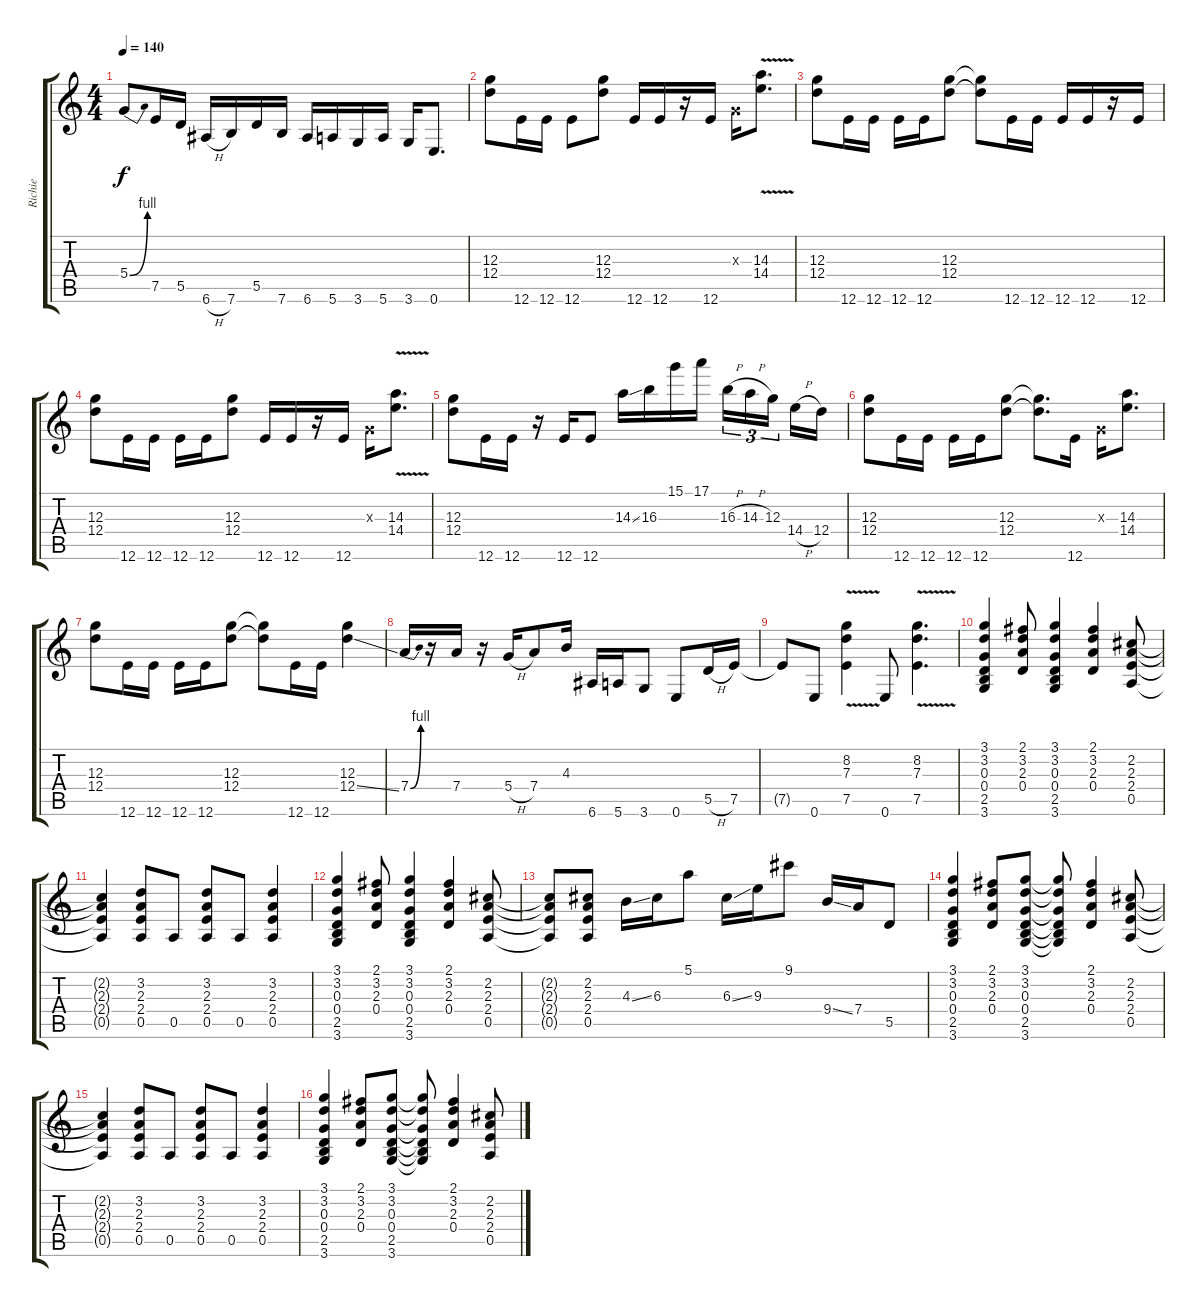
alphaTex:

\track ("Richie" "Richie") {instrument distortionguitar}
\staff {score tabs}
\tuning (E4 B3 G3 D3 A2 E2) {hide}
\ts (4 4)
\tempo 140
\clef g2
\ks c
5.4{be (bend 0 0 60 4)}.8{dy f} 7.5.16 5.5.16 6.6{h}.16 7.6.16 5.5.16 7.6.16 6.6.16 5.6.16 3.6.16 5.6.16 3.6.16 0.6.8{d} |
(12.3 12.4).8 12.6.16 12.6.16 12.6.8 (12.3 12.4).8 12.6.16 12.6.16 r.16 12.6.16 0.3{x}.16 (14.3 14.4{v}).8{d} |
(12.3 12.4).8 12.6.16 12.6.16 12.6.16 12.6.16 (12.3 12.4).8 (12.3{t} 12.4{t}).8 12.6.16 12.6.16 12.6.16 12.6.16 r.16 12.6.16 |
(12.3 12.4).8 12.6.16 12.6.16 12.6.16 12.6.16 (12.3 12.4).8 12.6.16 12.6.16 r.16 12.6.16 0.3{x}.16 (14.3 14.4{v}).8{d} |
(12.3 12.4).8 12.6.16 12.6.16 r.16 12.6.16 12.6.8 14.3{ss}.16 16.3.16 15.1.16 17.1.16 16.3{h}.16{tu (3 2)} 14.3{h}.16{tu (3 2)} 12.3.16{tu (3 2)} 14.4{h}.16 12.4.16 |
(12.3 12.4).8 12.6.16 12.6.16 12.6.16 12.6.16 (12.3 12.4).8 (12.3{t} 12.4{t}).8{d} 12.6.16 0.3{x}.16 (14.3 14.4).8{d} |
(12.3 12.4).8 12.6.16 12.6.16 12.6.16 12.6.16 (12.3 12.4).8 (12.3{t} 12.4{t}).8 12.6.16 12.6.16 (12.3 12.4{ss}).4 |
7.4{be (bend 0 0 60 4)}.16 r.16 7.4.16 r.16 5.4{h}.16 7.4.8 4.3.16 6.6.16 5.6.16 3.6.8 0.6.8 5.5{h}.16 7.5.16 |
7.5{t}.8 0.6.8 (8.2{v} 7.3 7.5).4 0.6.8 (8.2{v} 7.3 7.5).4{d} |
(3.1 3.2 0.3 0.4 2.5 3.6).4 (2.1 3.2 2.3 0.4).8 (3.1 3.2 0.3 0.4 2.5 3.6).4 (2.1 3.2 2.3 0.4).4 (2.2 2.3 2.4 0.5).8 |
(2.2{t} 2.3{t} 2.4{t} 0.5{t}).4 (3.2 2.3 2.4 0.5).8 0.5.8 (3.2 2.3 2.4 0.5).8 0.5.8 (3.2 2.3 2.4 0.5).4 |
(3.1 3.2 0.3 0.4 2.5 3.6).4 (2.1 3.2 2.3 0.4).8 (3.1 3.2 0.3 0.4 2.5 3.6).4 (2.1 3.2 2.3 0.4).4 (2.2 2.3 2.4 0.5).8 |
(2.2{t} 2.3{t} 2.4{t} 0.5{t}).8 (2.2 2.3 2.4 0.5).8 4.3{ss}.16 6.3.16 5.1.8 6.3{ss}.16 9.3.16 9.1.8 9.4{ss}.16 7.4.16 5.5.8 |
(3.1 3.2 0.3 0.4 2.5 3.6).4 (2.1 3.2 2.3 0.4).8 (3.1 3.2 0.3 0.4 2.5 3.6).8 (3.1{t} 3.2{t} 0.3{t} 0.4{t} 2.5{t} 3.6{t}).8 (2.1 3.2 2.3 0.4).4 (2.2 2.3 2.4 0.5).8 |
(2.2{t} 2.3{t} 2.4{t} 0.5{t}).4 (3.2 2.3 2.4 0.5).8 0.5.8 (3.2 2.3 2.4 0.5).8 0.5.8 (3.2 2.3 2.4 0.5).4 |
(3.1 3.2 0.3 0.4 2.5 3.6).4 (2.1 3.2 2.3 0.4).8 (3.1 3.2 0.3 0.4 2.5 3.6).8 (3.1{t} 3.2{t} 0.3{t} 0.4{t} 2.5{t} 3.6{t}).8 (2.1 3.2 2.3 0.4).4 (2.2 2.3 2.4 0.5).8
